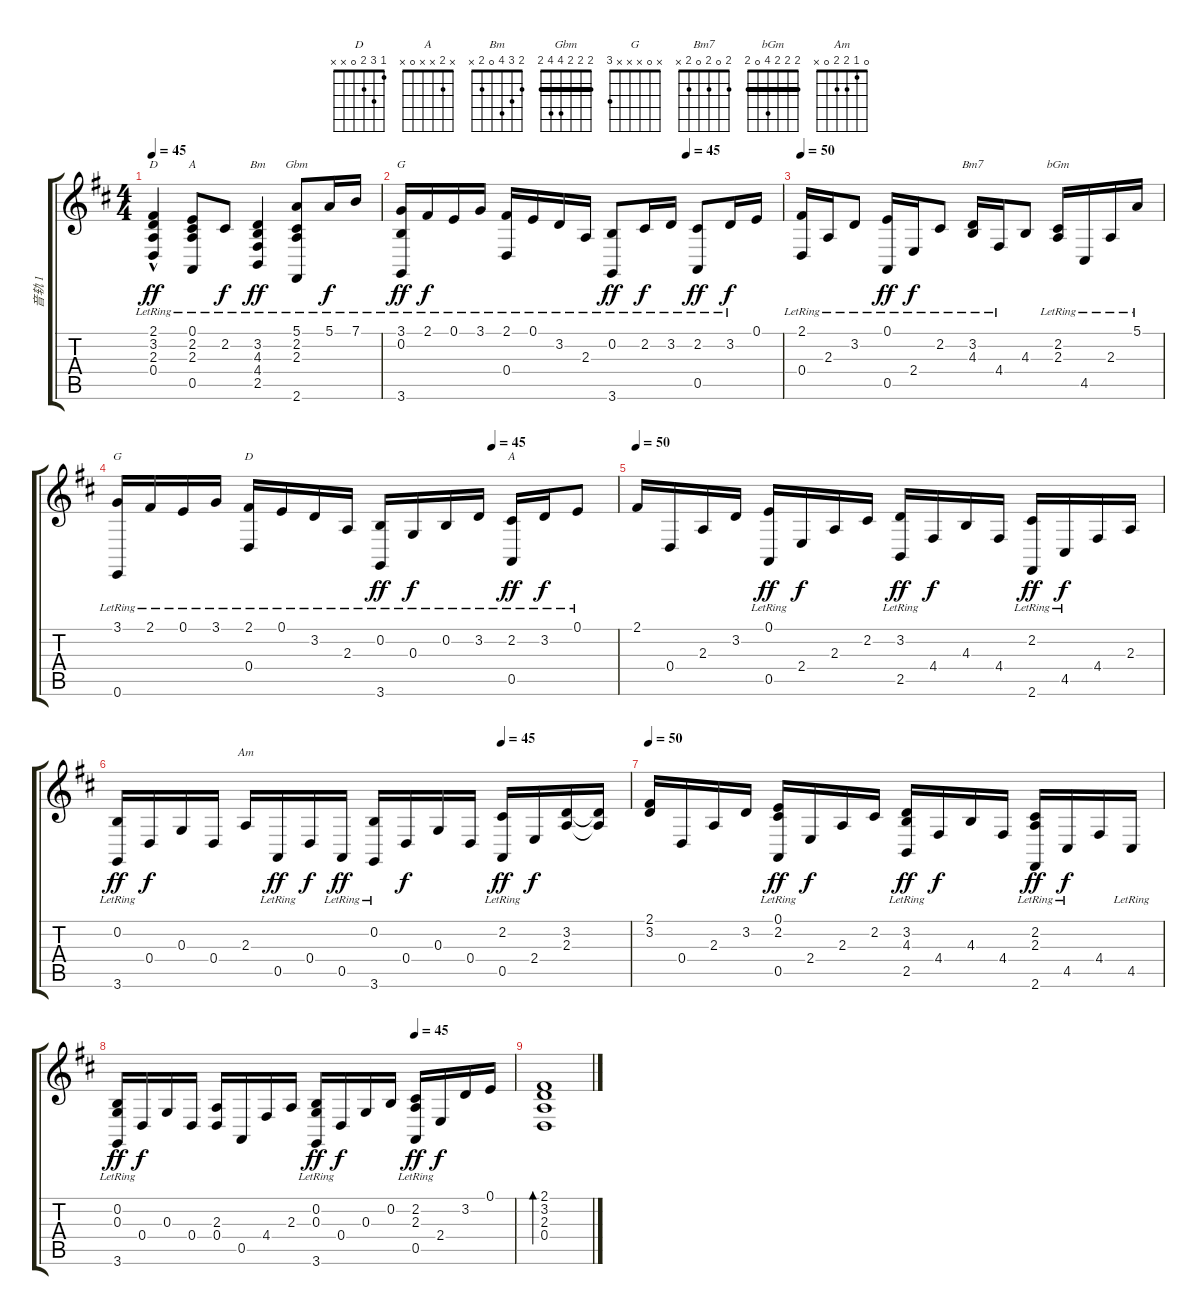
\track ("音轨 1" "音轨 1") {instrument acousticgrandpiano}
\staff {score tabs}
\tuning (E4 B3 G3 D3 A2 E2) {hide}
\chord ("D" 2 3 2 0 x x) {barre 2}
\chord ("A" 0 2 2 2 0 x)
\chord ("Bm" 2 3 4 0 2 x)
\chord ("Gbm" 2 2 2 4 4 2) {barre 2}
\chord ("G" 3 0 0 0 2 3)
\chord ("Bm7" 2 0 2 0 2 x)
\chord ("bGm" 2 2 2 4 0 2) {barre 2}
\chord ("G" x 0 x x x 3)
\chord ("D" 1 3 2 0 x x)
\chord ("A" x 2 x x 0 x)
\chord ("Am" 0 1 2 2 0 x)
\ts (4 4)
\tempo 45
\clef g2
\ks d
(2.1{lr} 3.2{lr} 2.3{lr} 0.4{hac lr}).4{ch "D" dy ff} (0.1{lr} 2.2{lr} 2.3{lr} 0.5{lr}).8{ch "A"} 2.2{lr}.8{dy f} (3.2{lr} 4.3{lr} 4.4{lr} 2.5{lr}).4{ch "Bm" dy ff} (5.1{lr} 2.2{lr} 2.3{lr} 2.6{lr}).8{ch "Gbm"} 5.1{lr}.16{dy f} 7.1{lr}.16 |
\tempo (45 0.75)
(3.1{lr} 0.2{lr} 3.6{lr}).16{ch "G" dy ff} 2.1{lr}.16{dy f} 0.1{lr}.16 3.1{lr}.16 (2.1{lr} 0.4{lr}).16 0.1{lr}.16 3.2{lr}.16 2.3{lr}.16 (0.2{lr} 3.6{lr}).8{dy ff} 2.2{lr}.16{dy f} 3.2{lr}.16 (2.2{lr} 0.5{lr}).8{dy ff} 3.2{lr}.16{dy f} 0.1.16 |
\tempo 50
(2.1{lr} 0.4{lr}).16 2.3{lr}.16 3.2{lr}.8 (0.1{lr} 0.5{lr}).16{dy ff} 2.4{lr}.16{dy f} 2.2{lr}.8 (3.2{lr} 4.3{lr}).16{ch "Bm7"} 4.4{lr}.16 4.3.8 (2.2{lr} 2.3{lr}).16{ch "bGm"} 4.5{lr}.16 2.3{lr}.16 5.1{lr}.16 |
\tempo (45 0.75)
(3.1{lr} 0.6{lr}).16{ch "G"} 2.1{lr}.16 0.1{lr}.16 3.1{lr}.16 (2.1{lr} 0.4{lr}).16{ch "D"} 0.1{lr}.16 3.2{lr}.16 2.3{lr}.16 (0.2{lr} 3.6{lr}).16{dy ff} 0.3{lr}.16{dy f} 0.2{lr}.16 3.2{lr}.16 (2.2 0.5{lr}).16{ch "A" dy ff} 3.2{lr}.16{dy f} 0.1{lr}.8 |
\tempo 50
2.1.16 0.4.16 2.3.16 3.2.16 (0.1 0.5{lr}).16{dy ff} 2.4.16{dy f} 2.3.16 2.2.16 (3.2 2.5{lr}).16{dy ff} 4.4.16{dy f} 4.3.16 4.4.16 (2.2 2.6{lr}).16{dy ff} 4.5{lr}.16{dy f} 4.4.16 2.3.16 |
\tempo (45 0.75)
(0.2 3.6{lr}).16{dy ff} 0.4.16{dy f} 0.3.16 0.4.16 2.3.16{ch "Am"} 0.5{lr}.16{dy ff} 0.4.16{dy f} 0.5{lr}.16{dy ff} (0.2 3.6{lr}).16 0.4.16{dy f} 0.3.16 0.4.16 (2.2 0.5{lr}).16{dy ff} 2.4.16{dy f} (3.2 2.3).16 (3.2{t} 2.3{t}).16 |
\tempo 50
(2.1 3.2).16 0.4.16 2.3.16 3.2.16 (0.1 2.2 0.5{lr}).16{dy ff} 2.4.16{dy f} 2.3.16 2.2.16 (3.2 4.3 2.5{lr}).16{dy ff} 4.4.16{dy f} 4.3.16 4.4.16 (2.2 2.3 2.6{lr}).16{dy ff} 4.5{lr}.16{dy f} 4.4.16 4.5{lr}.16 |
\tempo (45 0.75)
(0.2 0.3 3.6{lr}).16{dy ff} 0.4.16{dy f} 0.3.16 0.4.16 (2.3 0.4).16 0.5.16 4.4.16 2.3.16 (0.2 0.3 3.6{lr}).16{dy ff} 0.4.16{dy f} 0.3.16 0.2.16 (2.2 2.3 0.5{lr}).16{dy ff} 2.4.16{dy f} 3.2.16 0.1.16 |
(2.1 3.2 2.3 0.4).1{bd 240}
